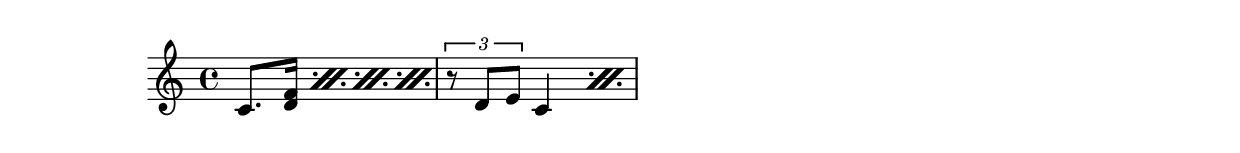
\version "2.13.51"

\header {
  texidoc = "Beat repeats for patterns containing mixed durations use
a double percent symbol."
}

\relative c' {
  \repeat percent 4 {
    c8. <d f>16
  }
  \repeat percent 2 {
    \times 2/3 {
      r8 d e
    }
    c4
  }
}
